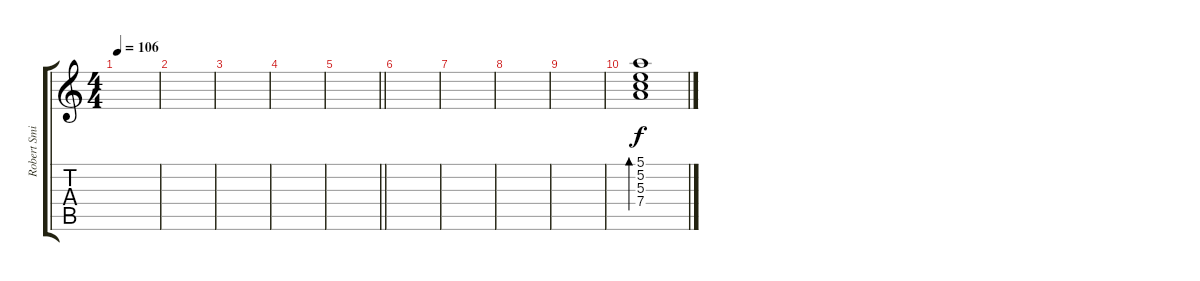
\track ("Robert Smith 2" "Robert Smi") {instrument electricguitarclean}
\staff {score tabs}
\tuning (E4 B3 G3 D3 A2 E2) {hide}
\ts (4 4)
\tempo 106
\clef g2
\ks c
|
|
|
|
\barLineRight lightlight
|
|
|
|
|
(5.1 5.2 5.3 7.4).1{bd 60}
